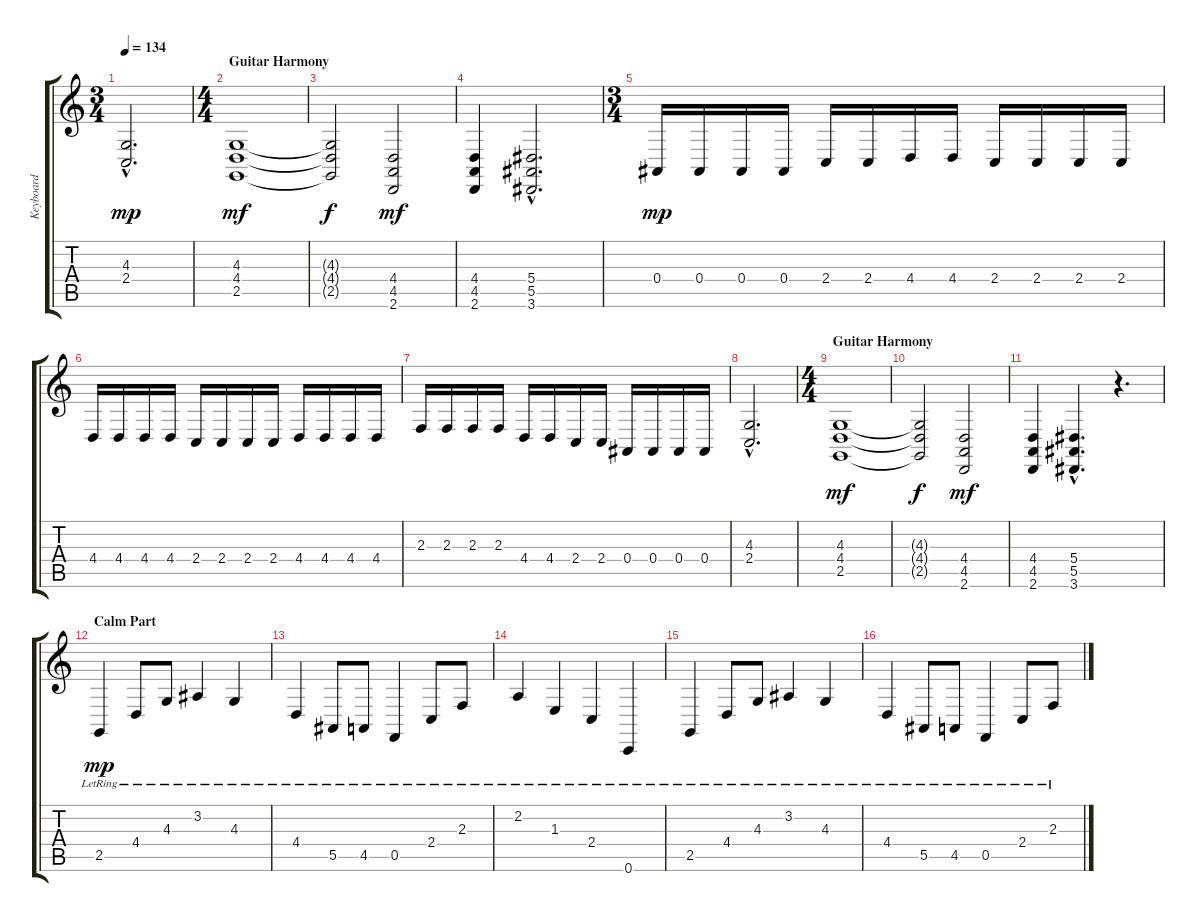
\track ("Keyboard" "Keyboard") {instrument stringensemble1}
\staff {score tabs}
\tuning (C4 G3 Eb3 Bb2 F2 C2) {hide}
\ts (3 4)
\tempo 134
\clef g2
\ks c
(4.3{hac} 2.4{hac}).2{d dy mp} |
\ts (4 4)
\section ("" "Guitar Harmony")
(4.3 4.4 2.5).1{dy mf} |
(4.3{t} 4.4{t} 2.5{t}).2{dy f} (4.4 4.5 2.6).2{dy mf} |
(4.4 4.5 2.6).4 (5.4{hac} 5.5{hac} 3.6{hac}).2{d} |
\ts (3 4)
0.4.16{dy mp} 0.4.16 0.4.16 0.4.16 2.4.16 2.4.16 4.4.16 4.4.16 2.4.16 2.4.16 2.4.16 2.4.16 |
4.4.16 4.4.16 4.4.16 4.4.16 2.4.16 2.4.16 2.4.16 2.4.16 4.4.16 4.4.16 4.4.16 4.4.16 |
2.3.16 2.3.16 2.3.16 2.3.16 4.4.16 4.4.16 2.4.16 2.4.16 0.4.16 0.4.16 0.4.16 0.4.16 |
(4.3{hac} 2.4{hac}).2{d} |
\ts (4 4)
\section ("" "Guitar Harmony")
(4.3 4.4 2.5).1{dy mf} |
(4.3{t} 4.4{t} 2.5{t}).2{dy f} (4.4 4.5 2.6).2{dy mf} |
(4.4 4.5 2.6).4 (5.4{hac} 5.5{hac} 3.6{hac}).4{d} r.4{d} |
\section ("" "Calm Part")
2.5{lr}.4{dy mp} 4.4{lr}.8 4.3{lr}.8 3.2{lr}.4 4.3{lr}.4 |
4.4{lr}.4 5.5{lr}.8 4.5{lr}.8 0.5{lr}.4 2.4{lr}.8 2.3{lr}.8 |
2.2{lr}.4 1.3{lr}.4 2.4{lr}.4 0.6{lr}.4 |
2.5{lr}.4 4.4{lr}.8 4.3{lr}.8 3.2{lr}.4 4.3{lr}.4 |
4.4{lr}.4 5.5{lr}.8 4.5{lr}.8 0.5{lr}.4 2.4{lr}.8 2.3{lr}.8
